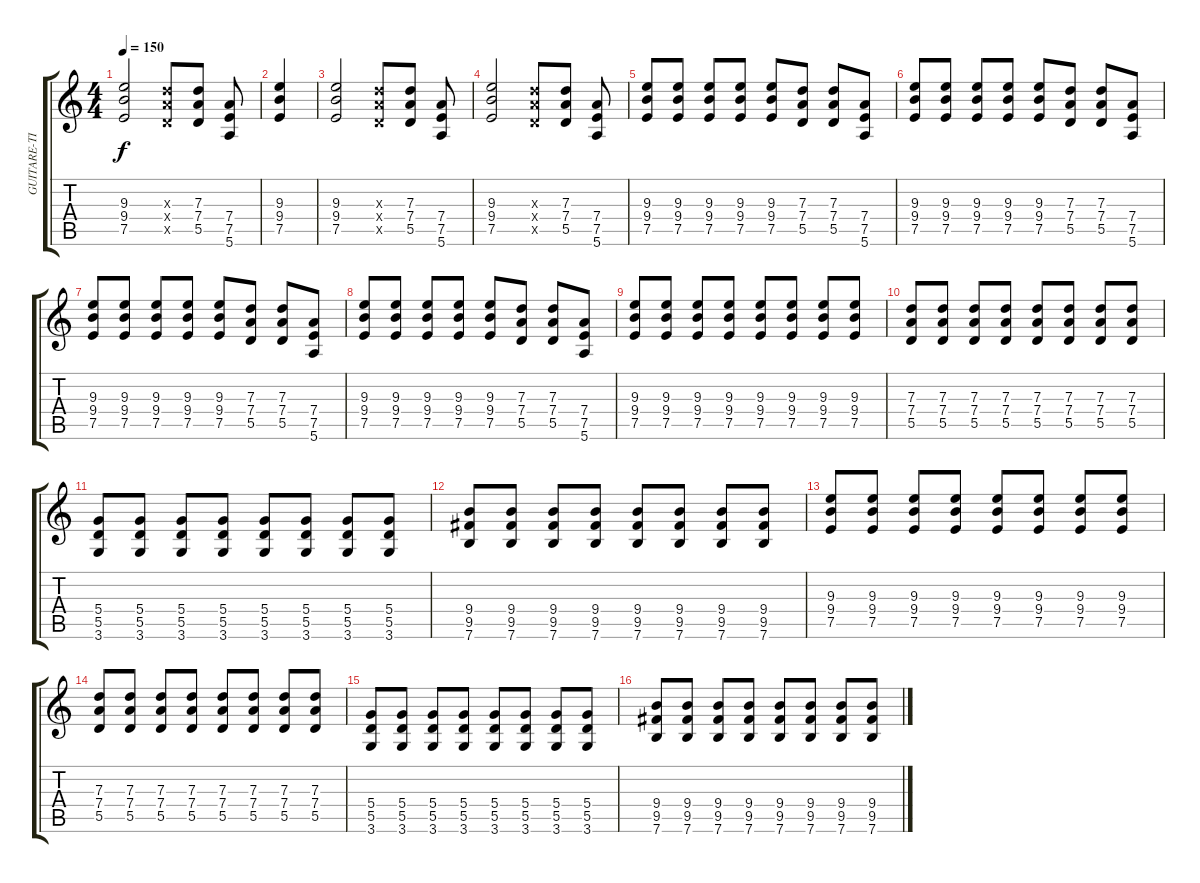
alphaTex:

\track ("GUITARE-TILL" "GUITARE-TI") {instrument overdrivenguitar}
\staff {score tabs}
\tuning (E4 B3 G3 D3 A2 E2) {hide}
\ts (4 4)
\tempo 150
\clef g2
\ks c
(9.3 9.4 7.5).2{dy f} (7.3{x} 7.4{x} 5.5{x}).8 (7.3 7.4 5.5).8 (7.4 7.5 5.6).8 |
(9.3 9.4 7.5).4 |
(9.3 9.4 7.5).2 (7.3{x} 7.4{x} 5.5{x}).8 (7.3 7.4 5.5).8 (7.4 7.5 5.6).8 |
(9.3 9.4 7.5).2 (7.3{x} 7.4{x} 5.5{x}).8 (7.3 7.4 5.5).8 (7.4 7.5 5.6).8 |
(9.3 9.4 7.5).8 (9.3 9.4 7.5).8 (9.3 9.4 7.5).8 (9.3 9.4 7.5).8 (9.3 9.4 7.5).8 (7.3 7.4 5.5).8 (7.3 7.4 5.5).8 (7.4 7.5 5.6).8 |
(9.3 9.4 7.5).8 (9.3 9.4 7.5).8 (9.3 9.4 7.5).8 (9.3 9.4 7.5).8 (9.3 9.4 7.5).8 (7.3 7.4 5.5).8 (7.3 7.4 5.5).8 (7.4 7.5 5.6).8 |
(9.3 9.4 7.5).8 (9.3 9.4 7.5).8 (9.3 9.4 7.5).8 (9.3 9.4 7.5).8 (9.3 9.4 7.5).8 (7.3 7.4 5.5).8 (7.3 7.4 5.5).8 (7.4 7.5 5.6).8 |
(9.3 9.4 7.5).8 (9.3 9.4 7.5).8 (9.3 9.4 7.5).8 (9.3 9.4 7.5).8 (9.3 9.4 7.5).8 (7.3 7.4 5.5).8 (7.3 7.4 5.5).8 (7.4 7.5 5.6).8 |
(9.3 9.4 7.5).8 (9.3 9.4 7.5).8 (9.3 9.4 7.5).8 (9.3 9.4 7.5).8 (9.3 9.4 7.5).8 (9.3 9.4 7.5).8 (9.3 9.4 7.5).8 (9.3 9.4 7.5).8 |
(7.3 7.4 5.5).8 (7.3 7.4 5.5).8 (7.3 7.4 5.5).8 (7.3 7.4 5.5).8 (7.3 7.4 5.5).8 (7.3 7.4 5.5).8 (7.3 7.4 5.5).8 (7.3 7.4 5.5).8 |
(5.4 5.5 3.6).8 (5.4 5.5 3.6).8 (5.4 5.5 3.6).8 (5.4 5.5 3.6).8 (5.4 5.5 3.6).8 (5.4 5.5 3.6).8 (5.4 5.5 3.6).8 (5.4 5.5 3.6).8 |
(9.4 9.5 7.6).8 (9.4 9.5 7.6).8 (9.4 9.5 7.6).8 (9.4 9.5 7.6).8 (9.4 9.5 7.6).8 (9.4 9.5 7.6).8 (9.4 9.5 7.6).8 (9.4 9.5 7.6).8 |
(9.3 9.4 7.5).8 (9.3 9.4 7.5).8 (9.3 9.4 7.5).8 (9.3 9.4 7.5).8 (9.3 9.4 7.5).8 (9.3 9.4 7.5).8 (9.3 9.4 7.5).8 (9.3 9.4 7.5).8 |
(7.3 7.4 5.5).8 (7.3 7.4 5.5).8 (7.3 7.4 5.5).8 (7.3 7.4 5.5).8 (7.3 7.4 5.5).8 (7.3 7.4 5.5).8 (7.3 7.4 5.5).8 (7.3 7.4 5.5).8 |
(5.4 5.5 3.6).8 (5.4 5.5 3.6).8 (5.4 5.5 3.6).8 (5.4 5.5 3.6).8 (5.4 5.5 3.6).8 (5.4 5.5 3.6).8 (5.4 5.5 3.6).8 (5.4 5.5 3.6).8 |
(9.4 9.5 7.6).8 (9.4 9.5 7.6).8 (9.4 9.5 7.6).8 (9.4 9.5 7.6).8 (9.4 9.5 7.6).8 (9.4 9.5 7.6).8 (9.4 9.5 7.6).8 (9.4 9.5 7.6).8
